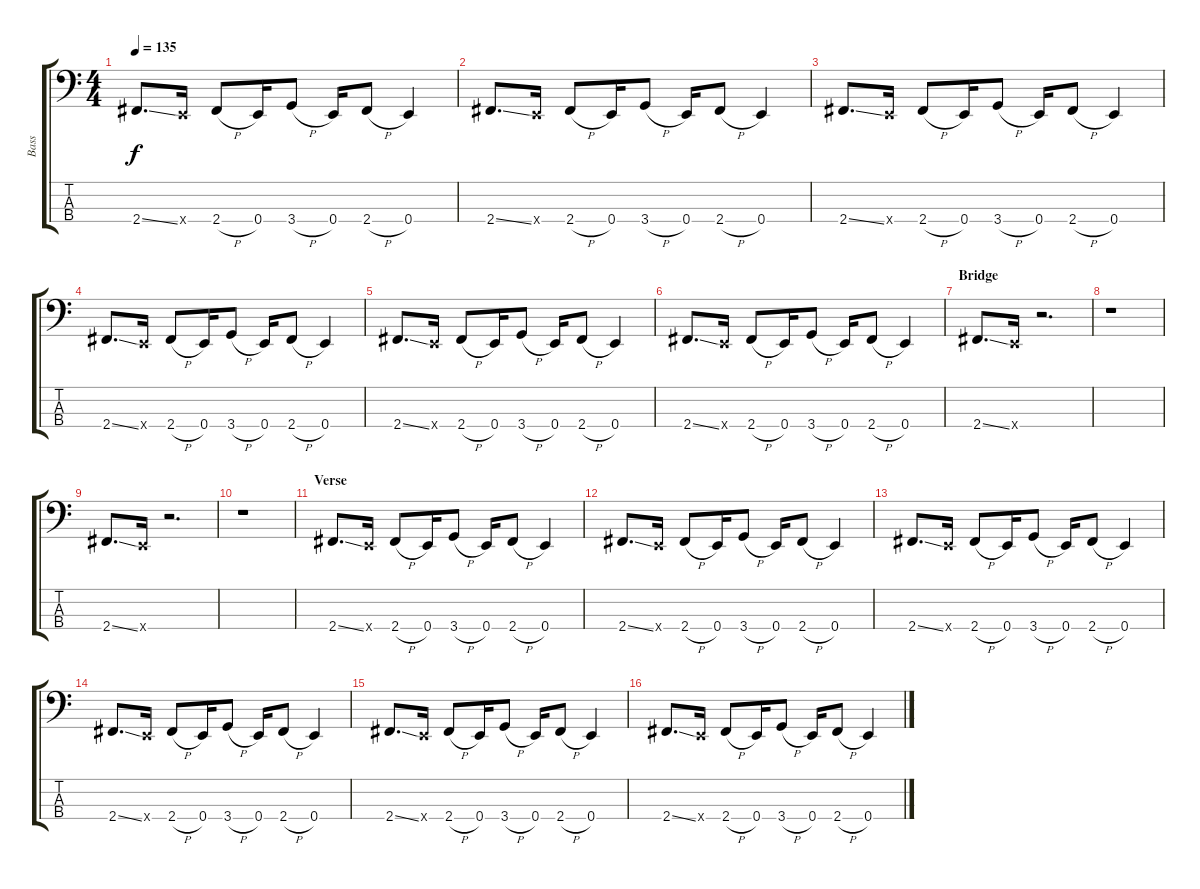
\track ("Bass" "Bass") {instrument electricbassfinger}
\staff {score tabs}
\tuning (G2 D2 A1 E1) {hide}
\ts (4 4)
\tempo 135
\clef f4
\ks c
2.4{ss}.8{d dy f} 0.4{x}.16 2.4{h}.8 0.4.16 3.4{h}.8 0.4.16 2.4{h}.8 0.4.4 |
2.4{ss}.8{d} 0.4{x}.16 2.4{h}.8 0.4.16 3.4{h}.8 0.4.16 2.4{h}.8 0.4.4 |
2.4{ss}.8{d} 0.4{x}.16 2.4{h}.8 0.4.16 3.4{h}.8 0.4.16 2.4{h}.8 0.4.4 |
2.4{ss}.8{d} 0.4{x}.16 2.4{h}.8 0.4.16 3.4{h}.8 0.4.16 2.4{h}.8 0.4.4 |
2.4{ss}.8{d} 0.4{x}.16 2.4{h}.8 0.4.16 3.4{h}.8 0.4.16 2.4{h}.8 0.4.4 |
2.4{ss}.8{d} 0.4{x}.16 2.4{h}.8 0.4.16 3.4{h}.8 0.4.16 2.4{h}.8 0.4.4 |
\section ("" "Bridge")
2.4{ss}.8{d} 0.4{x}.16 r.2{d} |
r.1 |
2.4{ss}.8{d} 0.4{x}.16 r.2{d} |
r.1 |
\section ("" "Verse")
2.4{ss}.8{d} 0.4{x}.16 2.4{h}.8 0.4.16 3.4{h}.8 0.4.16 2.4{h}.8 0.4.4 |
2.4{ss}.8{d} 0.4{x}.16 2.4{h}.8 0.4.16 3.4{h}.8 0.4.16 2.4{h}.8 0.4.4 |
2.4{ss}.8{d} 0.4{x}.16 2.4{h}.8 0.4.16 3.4{h}.8 0.4.16 2.4{h}.8 0.4.4 |
2.4{ss}.8{d} 0.4{x}.16 2.4{h}.8 0.4.16 3.4{h}.8 0.4.16 2.4{h}.8 0.4.4 |
2.4{ss}.8{d} 0.4{x}.16 2.4{h}.8 0.4.16 3.4{h}.8 0.4.16 2.4{h}.8 0.4.4 |
2.4{ss}.8{d} 0.4{x}.16 2.4{h}.8 0.4.16 3.4{h}.8 0.4.16 2.4{h}.8 0.4.4
